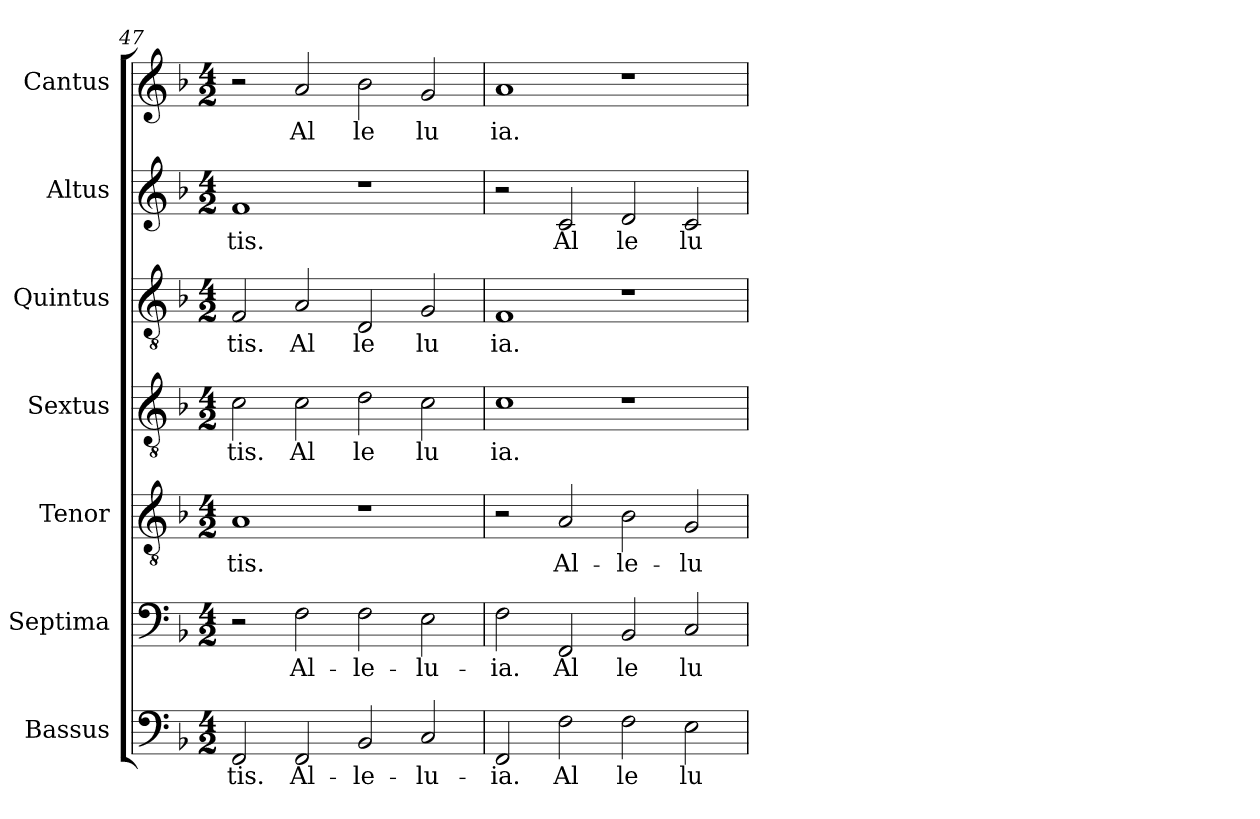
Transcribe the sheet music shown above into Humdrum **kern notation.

**kern	**text	**kern	**text	**kern	**text	**kern	**text	**kern	**text	**kern	**text	**kern	**text
*part7	*part7	*part6	*part6	*part5	*part5	*part4	*part4	*part3	*part3	*part2	*part2	*part1	*part1
*staff7	*staff7	*staff6	*staff6	*staff5	*staff5	*staff4	*staff4	*staff3	*staff3	*staff2	*staff2	*staff1	*staff1
*I"Bassus	*	*I"Septima	*	*I"Tenor	*	*I"Sextus	*	*I"Quintus	*	*I"Altus	*	*I"Cantus	*
*clefF4	*	*clefF4	*	*clefGv2	*	*clefGv2	*	*clefGv2	*	*clefG2	*	*clefG2	*
*k[b-]	*	*k[b-]	*	*k[b-]	*	*k[b-]	*	*k[b-]	*	*k[b-]	*	*k[b-]	*
*F:	*	*F:	*	*F:	*	*F:	*	*F:	*	*F:	*	*F:	*
*M4/2	*	*M4/2	*	*M4/2	*	*M4/2	*	*M4/2	*	*M4/2	*	*M4/2	*
=47	=47	=47	=47	=47	=47	=47	=47	=47	=47	=47	=47	=47	=47
!	!LO:LY:b:cj	!	!	!	!LO:LY:b:cj	!	!LO:LY:b:cj	!	!LO:LY:b:cj	!	!LO:LY:b:cj	!	!
2FF/	-tis.	2r	.	1A	-tis.	2c\	tis.	2F/	tis.	1f	tis.	2r	.
!	!LO:LY:b:cj	!	!LO:LY:b:cj	!	!	!	!LO:LY:b:cj	!	!LO:LY:b:cj	!	!	!	!LO:LY:b:cj
2FF/	Al-	2F\	Al-	.	.	2c\	Al	2A/	Al	.	.	2a/	Al
!	!LO:LY:b:cj	!	!LO:LY:b:cj	!	!	!	!LO:LY:b:cj	!	!LO:LY:b:cj	!	!	!	!LO:LY:b:cj
2BB-/	-le-	2F\	-le-	1r	.	2d\	le	2D/	le	1r	.	2b-\	le
!	!LO:LY:b:cj	!	!LO:LY:b:cj	!	!	!	!LO:LY:b:cj	!	!LO:LY:b:cj	!	!	!	!LO:LY:b:cj
2C/	-lu-	2E\	-lu-	.	.	2c\	lu	2G/	lu	.	.	2g>/	lu
!!LO:LB:g=z
=48	=48	=48	=48	=48	=48	=48	=48	=48	=48	=48	=48	=48	=48
!	!LO:LY:b:cj	!	!LO:LY:b:cj	!	!	!	!LO:LY:b:cj	!	!LO:LY:b:cj	!	!	!	!LO:LY:b:cj
2FF/	-ia.	2F\	-ia.	2r	.	1c	ia.	1F	ia.	2r	.	1a	ia.
!	!LO:LY:b:cj	!	!LO:LY:b:cj	!	!LO:LY:b:cj	!	!	!	!	!	!LO:LY:b:cj	!	!
2F\	Al	2FF/	Al	2A/	Al-	.	.	.	.	2c/	Al	.	.
!	!LO:LY:b:cj	!	!LO:LY:b:cj	!	!LO:LY:b:cj	!	!	!	!	!	!LO:LY:b:cj	!	!
2F\	le	2BB-/	le	2B-\	-le-	1r	.	1r	.	2d/	le	1r	.
!	!LO:LY:b:cj	!	!LO:LY:b:cj	!	!LO:LY:b:cj	!	!	!	!	!	!LO:LY:b:cj	!	!
2E\	lu	2C/	lu	2G/	-lu-	.	.	.	.	2c/	lu	.	.
=	=	=	=	=	=	=	=	=	=	=	=	=	=
*-	*-	*-	*-	*-	*-	*-	*-	*-	*-	*-	*-	*-	*-
